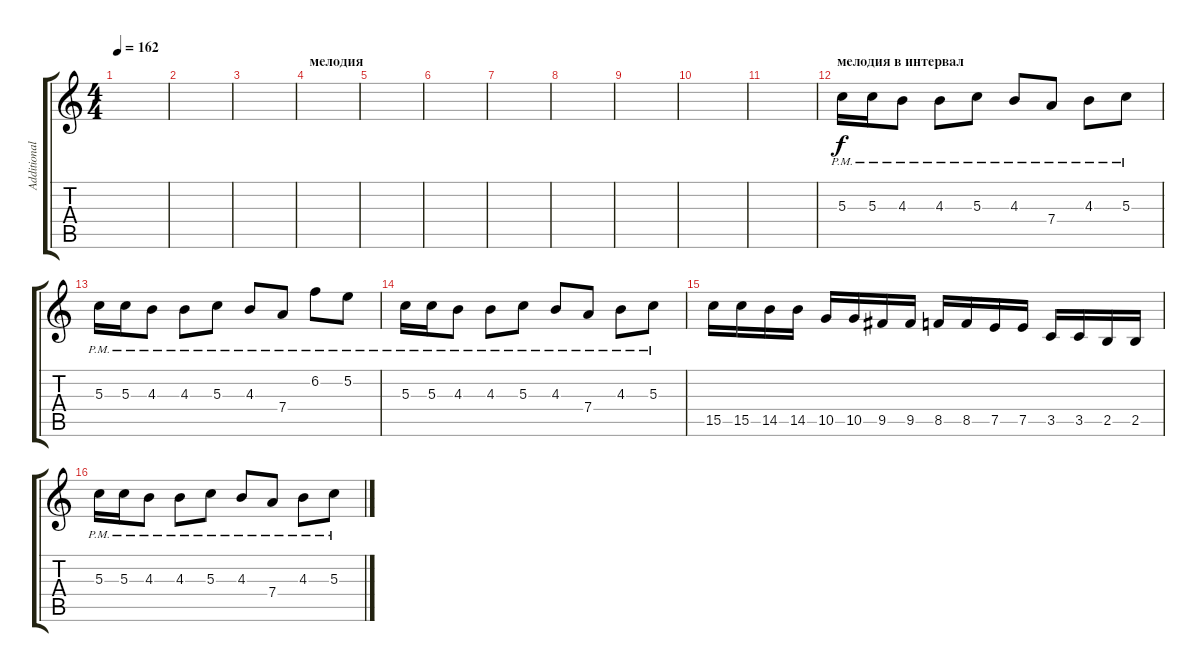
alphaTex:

\track ("Additional Guitar" "Additional") {instrument distortionguitar}
\staff {score tabs}
\tuning (E4 B3 G3 D3 A2 E2) {hide}
\ts (4 4)
\tempo 162
\clef g2
\ks c
|
|
|
\section ("" "мелодия")
|
|
|
|
|
|
|
|
\section ("" "мелодия в интервал")
5.3{pm}.16 5.3{pm}.16 4.3{pm}.8 4.3{pm}.8 5.3{pm}.8 4.3{pm}.8 7.4{pm}.8 4.3{pm}.8 5.3{pm}.8 |
5.3{pm}.16 5.3{pm}.16 4.3{pm}.8 4.3{pm}.8 5.3{pm}.8 4.3{pm}.8 7.4{pm}.8 6.2{pm}.8 5.2{pm}.8 |
5.3{pm}.16 5.3{pm}.16 4.3{pm}.8 4.3{pm}.8 5.3{pm}.8 4.3{pm}.8 7.4{pm}.8 4.3{pm}.8 5.3{pm}.8 |
15.5.16 15.5.16 14.5.16 14.5.16 10.5.16 10.5.16 9.5.16 9.5.16 8.5.16 8.5.16 7.5.16 7.5.16 3.5.16 3.5.16 2.5.16 2.5.16 |
5.3{pm}.16 5.3{pm}.16 4.3{pm}.8 4.3{pm}.8 5.3{pm}.8 4.3{pm}.8 7.4{pm}.8 4.3{pm}.8 5.3{pm}.8
